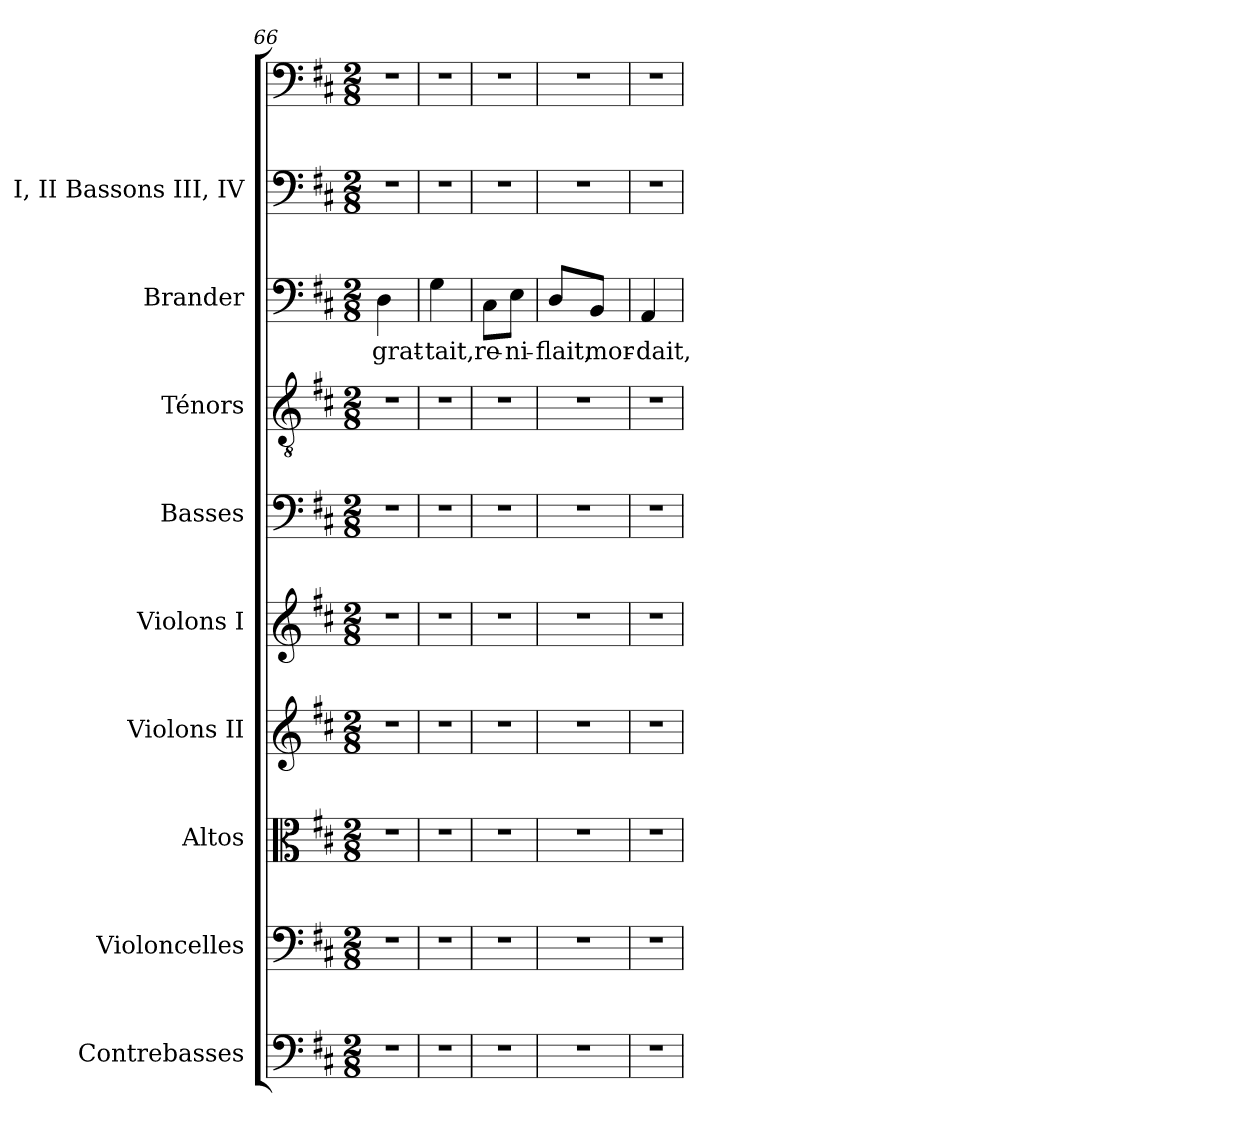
**kern	**kern	**kern	**kern	**kern	**kern	**kern	**kern	**text	**kern	**kern
*part9	*part8	*part7	*part6	*part5	*part4	*part3	*part2	*part2	*part1	*part1
*staff10	*staff9	*staff8	*staff7	*staff6	*staff5	*staff4	*staff3	*staff3	*staff2	*staff1
*I"Contrebasses	*I"Violoncelles	*I"Altos	*I"Violons II	*I"Violons I	*I"Basses	*I"Ténors	*I"Brander	*	*I"I, II   Bassons   III, IV	*
*clefF4	*clefF4	*clefC3	*clefG2	*clefG2	*clefF4	*clefGv2	*clefF4	*	*clefF4	*clefF4
*ITrd7c12	*	*	*	*	*	*ITrd7c12	*	*	*	*
*k[f#c#]	*k[f#c#]	*k[f#c#]	*k[f#c#]	*k[f#c#]	*k[f#c#]	*k[f#c#]	*k[f#c#]	*	*k[f#c#]	*k[f#c#]
*D:	*D:	*D:	*D:	*D:	*D:	*D:	*D:	*	*D:	*D:
*M2/8	*M2/8	*M2/8	*M2/8	*M2/8	*M2/8	*M2/8	*M2/8	*	*M2/8	*M2/8
=66	=66	=66	=66	=66	=66	=66	=66	=66	=66	=66
!LO:N:vis=1	!LO:N:vis=1	!LO:N:vis=1	!LO:N:vis=1	!LO:N:vis=1	!LO:N:vis=1	!LO:N:vis=1	!	!	!	!
!	!	!	!	!	!	!	!	!LO:LY:b:color=#000000	!LO:N:vis=1	!LO:N:vis=1
4r	4r	4r	4r	4r	4r	4r	4Di\	grat-	4r	4r
=67	=67	=67	=67	=67	=67	=67	=67	=67	=67	=67
!LO:N:vis=1	!LO:N:vis=1	!LO:N:vis=1	!LO:N:vis=1	!LO:N:vis=1	!LO:N:vis=1	!LO:N:vis=1	!	!	!	!
!	!	!	!	!	!	!	!	!LO:LY:b:color=#000000	!LO:N:vis=1	!LO:N:vis=1
4r	4r	4r	4r	4r	4r	4r	4Gi\	-tait,	4r	4r
=68	=68	=68	=68	=68	=68	=68	=68	=68	=68	=68
!LO:N:vis=1	!LO:N:vis=1	!LO:N:vis=1	!LO:N:vis=1	!LO:N:vis=1	!LO:N:vis=1	!LO:N:vis=1	!	!	!	!
!	!	!	!	!	!	!	!	!LO:LY:b:color=#000000	!LO:N:vis=1	!LO:N:vis=1
4r	4r	4r	4r	4r	4r	4r	8C#i\L	re-	4r	4r
!	!	!	!	!	!	!	!	!LO:LY:b:color=#000000	!	!
.	.	.	.	.	.	.	8Ei\J	-ni-	.	.
=69	=69	=69	=69	=69	=69	=69	=69	=69	=69	=69
!LO:N:vis=1	!LO:N:vis=1	!LO:N:vis=1	!LO:N:vis=1	!LO:N:vis=1	!LO:N:vis=1	!LO:N:vis=1	!	!	!	!
!	!	!	!	!	!	!	!	!LO:LY:b:color=#000000	!LO:N:vis=1	!LO:N:vis=1
4r	4r	4r	4r	4r	4r	4r	8Di/L	-ﬂait,	4r	4r
!	!	!	!	!	!	!	!	!LO:LY:b:color=#000000	!	!
.	.	.	.	.	.	.	8BBi/J	mor-	.	.
=70	=70	=70	=70	=70	=70	=70	=70	=70	=70	=70
!LO:N:vis=1	!LO:N:vis=1	!LO:N:vis=1	!LO:N:vis=1	!LO:N:vis=1	!LO:N:vis=1	!LO:N:vis=1	!	!	!	!
!	!	!	!	!	!	!	!	!LO:LY:b:color=#000000	!LO:N:vis=1	!LO:N:vis=1
4r	4r	4r	4r	4r	4r	4r	4AAi/	-dait,	4r	4r
=	=	=	=	=	=	=	=	=	=	=
*-	*-	*-	*-	*-	*-	*-	*-	*-	*-	*-
